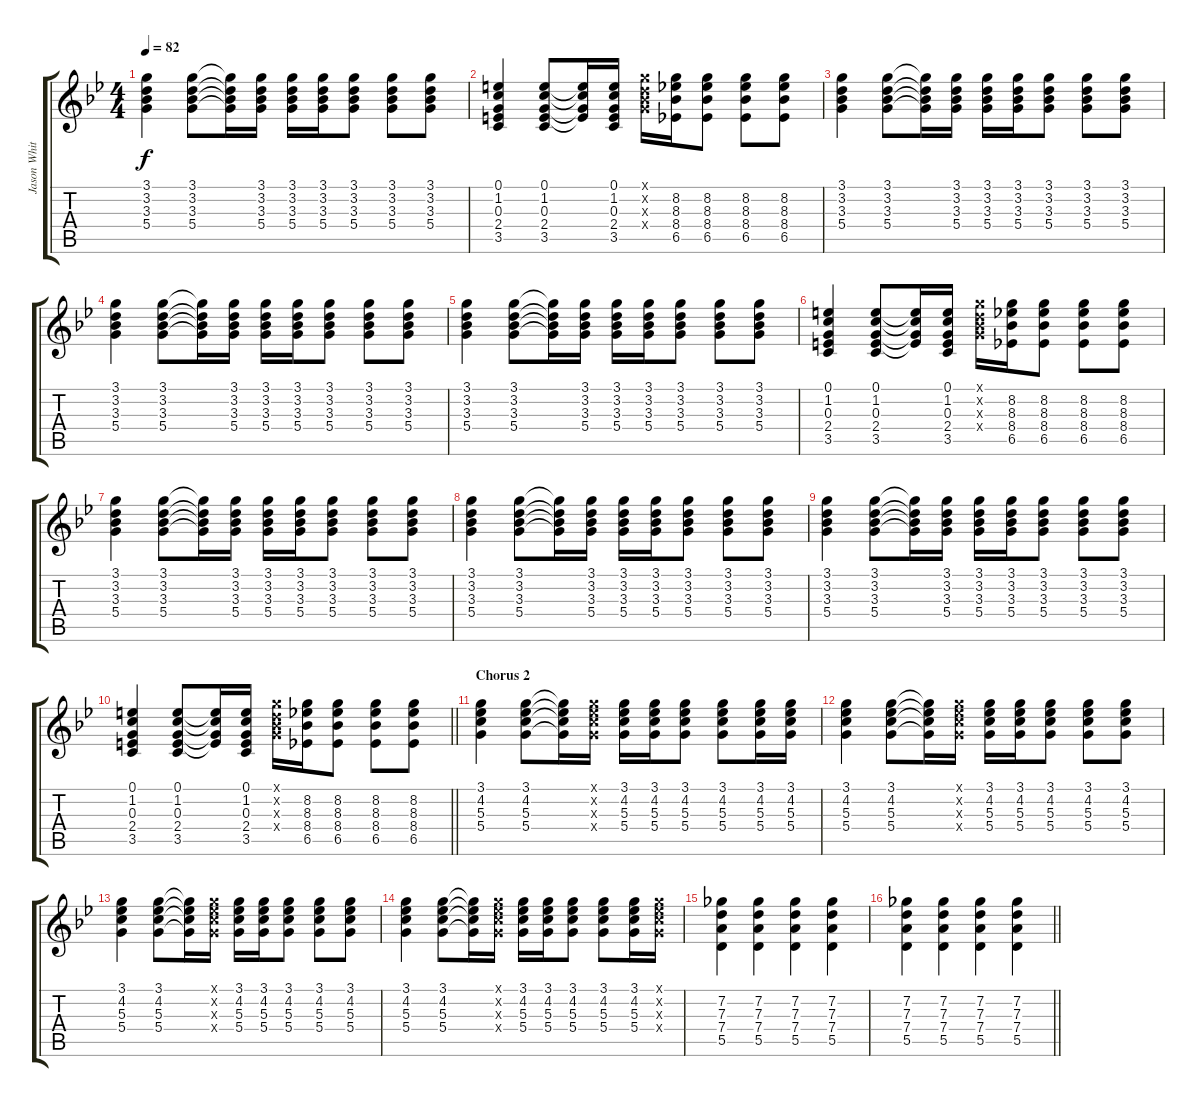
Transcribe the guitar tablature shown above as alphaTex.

\track ("Jason White - Guitar" "Jason Whit") {instrument acousticguitarsteel}
\staff {score tabs}
\tuning (E4 B3 G3 D3 A2 E2) {hide}
\ts (4 4)
\tempo 82
\clef g2
\ks gminor
(3.1 3.2 3.3 5.4).4{dy f} (3.1 3.2 3.3 5.4).8 (3.1{t} 3.2{t} 3.3{t} 5.4{t}).16 (3.1 3.2 3.3 5.4).16 (3.1 3.2 3.3 5.4).16 (3.1 3.2 3.3 5.4).16 (3.1 3.2 3.3 5.4).8 (3.1 3.2 3.3 5.4).8 (3.1 3.2 3.3 5.4).8 |
(0.1 1.2 0.3 2.4 3.5).4 (0.1 1.2 0.3 2.4 3.5).8 (0.1{t} 1.2{t} 0.3{t} 2.4{t}).16 (0.1 1.2 0.3 2.4 3.5).16 (3.1{x} 3.2{x} 3.3{x} 5.4{x}).16 (8.2 8.3 8.4 6.5).16 (8.2 8.3 8.4 6.5).8 (8.2 8.3 8.4 6.5).8 (8.2 8.3 8.4 6.5).8 |
(3.1 3.2 3.3 5.4).4 (3.1 3.2 3.3 5.4).8 (3.1{t} 3.2{t} 3.3{t} 5.4{t}).16 (3.1 3.2 3.3 5.4).16 (3.1 3.2 3.3 5.4).16 (3.1 3.2 3.3 5.4).16 (3.1 3.2 3.3 5.4).8 (3.1 3.2 3.3 5.4).8 (3.1 3.2 3.3 5.4).8 |
(3.1 3.2 3.3 5.4).4 (3.1 3.2 3.3 5.4).8 (3.1{t} 3.2{t} 3.3{t} 5.4{t}).16 (3.1 3.2 3.3 5.4).16 (3.1 3.2 3.3 5.4).16 (3.1 3.2 3.3 5.4).16 (3.1 3.2 3.3 5.4).8 (3.1 3.2 3.3 5.4).8 (3.1 3.2 3.3 5.4).8 |
(3.1 3.2 3.3 5.4).4 (3.1 3.2 3.3 5.4).8 (3.1{t} 3.2{t} 3.3{t} 5.4{t}).16 (3.1 3.2 3.3 5.4).16 (3.1 3.2 3.3 5.4).16 (3.1 3.2 3.3 5.4).16 (3.1 3.2 3.3 5.4).8 (3.1 3.2 3.3 5.4).8 (3.1 3.2 3.3 5.4).8 |
(0.1 1.2 0.3 2.4 3.5).4 (0.1 1.2 0.3 2.4 3.5).8 (0.1{t} 1.2{t} 0.3{t} 2.4{t}).16 (0.1 1.2 0.3 2.4 3.5).16 (3.1{x} 3.2{x} 3.3{x} 5.4{x}).16 (8.2 8.3 8.4 6.5).16 (8.2 8.3 8.4 6.5).8 (8.2 8.3 8.4 6.5).8 (8.2 8.3 8.4 6.5).8 |
(3.1 3.2 3.3 5.4).4 (3.1 3.2 3.3 5.4).8 (3.1{t} 3.2{t} 3.3{t} 5.4{t}).16 (3.1 3.2 3.3 5.4).16 (3.1 3.2 3.3 5.4).16 (3.1 3.2 3.3 5.4).16 (3.1 3.2 3.3 5.4).8 (3.1 3.2 3.3 5.4).8 (3.1 3.2 3.3 5.4).8 |
(3.1 3.2 3.3 5.4).4 (3.1 3.2 3.3 5.4).8 (3.1{t} 3.2{t} 3.3{t} 5.4{t}).16 (3.1 3.2 3.3 5.4).16 (3.1 3.2 3.3 5.4).16 (3.1 3.2 3.3 5.4).16 (3.1 3.2 3.3 5.4).8 (3.1 3.2 3.3 5.4).8 (3.1 3.2 3.3 5.4).8 |
(3.1 3.2 3.3 5.4).4 (3.1 3.2 3.3 5.4).8 (3.1{t} 3.2{t} 3.3{t} 5.4{t}).16 (3.1 3.2 3.3 5.4).16 (3.1 3.2 3.3 5.4).16 (3.1 3.2 3.3 5.4).16 (3.1 3.2 3.3 5.4).8 (3.1 3.2 3.3 5.4).8 (3.1 3.2 3.3 5.4).8 |
\barLineRight lightlight
(0.1 1.2 0.3 2.4 3.5).4 (0.1 1.2 0.3 2.4 3.5).8 (0.1{t} 1.2{t} 0.3{t} 2.4{t}).16 (0.1 1.2 0.3 2.4 3.5).16 (3.1{x} 3.2{x} 3.3{x} 5.4{x}).16 (8.2 8.3 8.4 6.5).16 (8.2 8.3 8.4 6.5).8 (8.2 8.3 8.4 6.5).8 (8.2 8.3 8.4 6.5).8 |
\section ("" "Chorus 2")
(3.1 4.2 5.3 5.4).4 (3.1 4.2 5.3 5.4).8 (3.1{t} 4.2{t} 5.3{t} 5.4{t}).16 (3.1{x} 4.2{x} 5.3{x} 5.4{x}).16 (3.1 4.2 5.3 5.4).16 (3.1 4.2 5.3 5.4).16 (3.1 4.2 5.3 5.4).8 (3.1 4.2 5.3 5.4).8 (3.1 4.2 5.3 5.4).16 (3.1 4.2 5.3 5.4).16 |
(3.1 4.2 5.3 5.4).4 (3.1 4.2 5.3 5.4).8 (3.1{t} 4.2{t} 5.3{t} 5.4{t}).16 (3.1{x} 4.2{x} 5.3{x} 5.4{x}).16 (3.1 4.2 5.3 5.4).16 (3.1 4.2 5.3 5.4).16 (3.1 4.2 5.3 5.4).8 (3.1 4.2 5.3 5.4).8 (3.1 4.2 5.3 5.4).8 |
(3.1 4.2 5.3 5.4).4 (3.1 4.2 5.3 5.4).8 (3.1{t} 4.2{t} 5.3{t} 5.4{t}).16 (3.1{x} 4.2{x} 5.3{x} 5.4{x}).16 (3.1 4.2 5.3 5.4).16 (3.1 4.2 5.3 5.4).16 (3.1 4.2 5.3 5.4).8 (3.1 4.2 5.3 5.4).8 (3.1 4.2 5.3 5.4).8 |
(3.1 4.2 5.3 5.4).4 (3.1 4.2 5.3 5.4).8 (3.1{t} 4.2{t} 5.3{t} 5.4{t}).16 (3.1{x} 4.2{x} 5.3{x} 5.4{x}).16 (3.1 4.2 5.3 5.4).16 (3.1 4.2 5.3 5.4).16 (3.1 4.2 5.3 5.4).8 (3.1 4.2 5.3 5.4).8 (3.1 4.2 5.3 5.4).16 (3.1{x} 4.2{x} 5.3{x} 5.4{x}).16 |
(7.2 7.3 7.4 5.5).4 (7.2 7.3 7.4 5.5).4 (7.2 7.3 7.4 5.5).4 (7.2 7.3 7.4 5.5).4 |
\barLineRight lightlight
(7.2 7.3 7.4 5.5).4 (7.2 7.3 7.4 5.5).4 (7.2 7.3 7.4 5.5).4 (7.2 7.3 7.4 5.5).4
